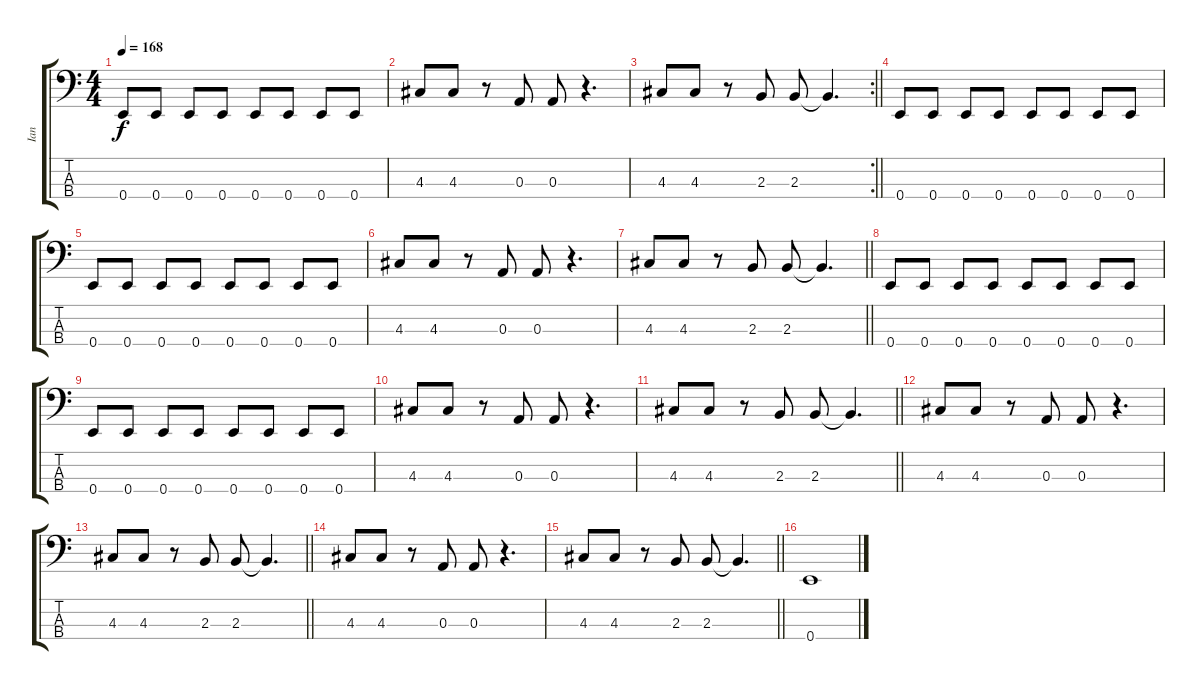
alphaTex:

\track ("Ian" "Ian") {instrument electricbasspick}
\staff {score tabs}
\tuning (G2 D2 A1 E1) {hide}
\ts (4 4)
\tempo 168
\clef f4
\ks c
0.4.8{dy f} 0.4.8 0.4.8 0.4.8 0.4.8 0.4.8 0.4.8 0.4.8 |
4.3.8 4.3.8 r.8 0.3.8 0.3.8 r.4{d} |
\rc 2
\barLineRight lightlight
4.3.8 4.3.8 r.8 2.3.8 2.3.8 2.3{t}.4{d} |
0.4.8 0.4.8 0.4.8 0.4.8 0.4.8 0.4.8 0.4.8 0.4.8 |
0.4.8 0.4.8 0.4.8 0.4.8 0.4.8 0.4.8 0.4.8 0.4.8 |
4.3.8 4.3.8 r.8 0.3.8 0.3.8 r.4{d} |
\barLineRight lightlight
4.3.8 4.3.8 r.8 2.3.8 2.3.8 2.3{t}.4{d} |
0.4.8 0.4.8 0.4.8 0.4.8 0.4.8 0.4.8 0.4.8 0.4.8 |
0.4.8 0.4.8 0.4.8 0.4.8 0.4.8 0.4.8 0.4.8 0.4.8 |
4.3.8 4.3.8 r.8 0.3.8 0.3.8 r.4{d} |
\barLineRight lightlight
4.3.8 4.3.8 r.8 2.3.8 2.3.8 2.3{t}.4{d} |
4.3.8 4.3.8 r.8 0.3.8 0.3.8 r.4{d} |
\barLineRight lightlight
4.3.8 4.3.8 r.8 2.3.8 2.3.8 2.3{t}.4{d} |
4.3.8 4.3.8 r.8 0.3.8 0.3.8 r.4{d} |
\barLineRight lightlight
4.3.8 4.3.8 r.8 2.3.8 2.3.8 2.3{t}.4{d} |
0.4.1
